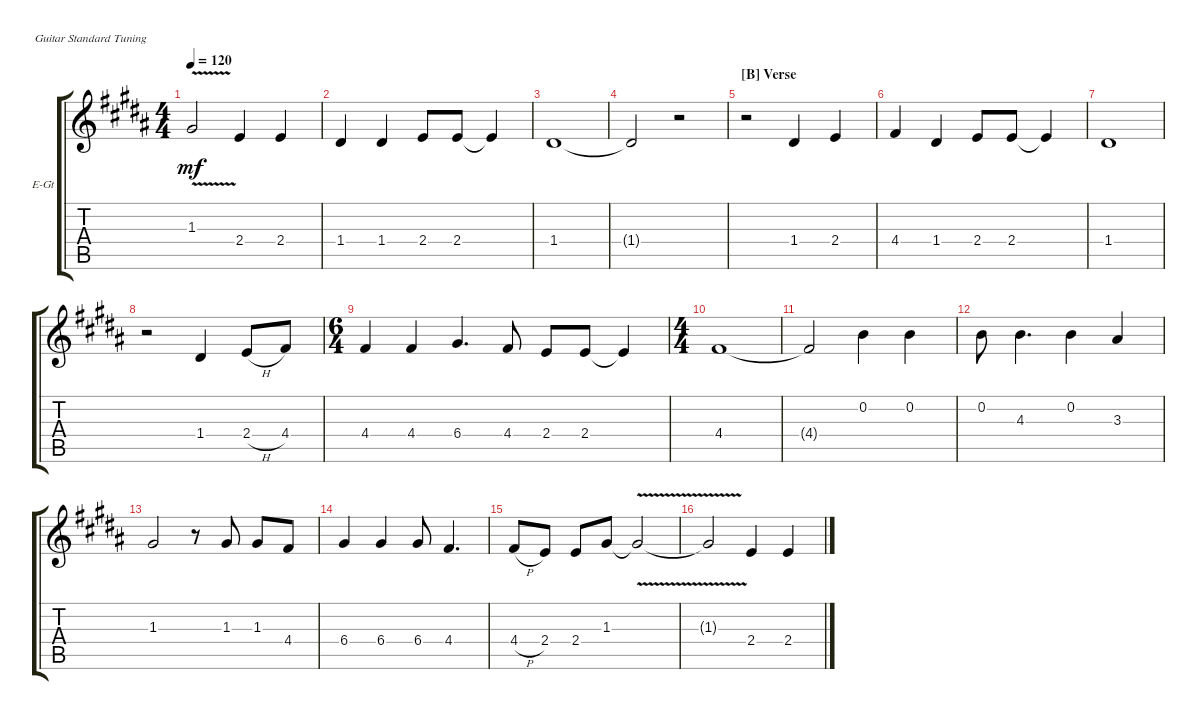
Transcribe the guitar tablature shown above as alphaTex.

\defaultSystemsLayout 4
\bracketExtendMode groupsimilarinstruments
\firstSystemTrackNameOrientation horizontal
\otherSystemsTrackNameOrientation horizontal
\track ("Pual's Voice" "E-Gt") {instrument electricguitarclean}
\staff {score tabs}
\tuning (E4 B3 G3 D3 A2 E2)
\ts (4 4)
\tempo 120
\clef g2
\scale
0.333333
\ks b
1.3{v t}.2{dy mf} 2.4.4 2.4.4 |
\scale
0.333333 1.4.4 1.4.4 2.4.8 2.4.8 2.4{t}.4 |
\scale
0.333333 1.4.1 |
\scale
0.333333 1.4{t}.2 r.2 |
\section ("B" "Verse")
\scale
0.333333 r.2 1.4.4 2.4.4 |
\scale
0.333333 4.4.4 1.4.4 2.4.8 2.4.8 2.4{t}.4 |
\scale
0.333333 1.4.1 |
\scale
0.333333 r.2 1.4.4 2.4{h}.8 4.4.8 |
\ts (6 4)
\scale
0.415663 4.4.4 4.4.4 6.4.4{d} 4.4.8 2.4.8 2.4.8 2.4{t}.4 |
\ts (4 4)
\scale
0.415663 4.4.1 |
\scale
0.168675 4.4{t}.2 0.2.4 0.2.4 |
\scale
0.333333 0.2.8 4.3.4{d} 0.2.4 3.3.4 |
\scale
0.333333 1.3.2 r.8 1.3.8 1.3.8 4.4.8 |
\scale
0.333333 6.4.4 6.4.4 6.4.8 4.4.4{d} |
\scale
0.333333 4.4{h}.8 2.4.8 2.4.8 1.3.8 1.3{v t}.2 |
\scale
0.333333 1.3{v t}.2 2.4.4 2.4.4
